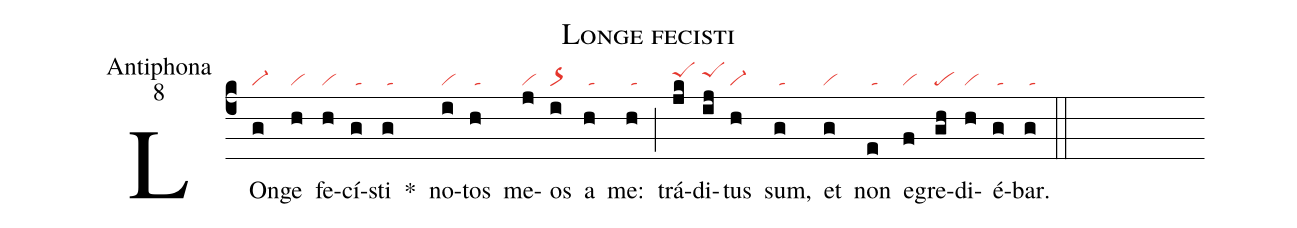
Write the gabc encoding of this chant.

name:Longe fecisti;
office-part:Antiphona;
mode:8;
nabc-lines:1;
%%
(c4)
LOn(g|vi-)ge(h|vi) fe(h|vi)cí(g|/ta)sti(g|/ta) *()
no(i|vi)tos(h|/ta) me(j|vi)os(i|or>) a(h|/ta) me:(h|/ta) (;)
trá(jk|peShi)di(ij|peShi)tus(h|vi-) sum,(g|/ta) et(g|vi) non(e|/ta) e(f|vi)gre(gh|pe)di(h|vi)é(g|/ta)bar.(g|/ta) (::)
